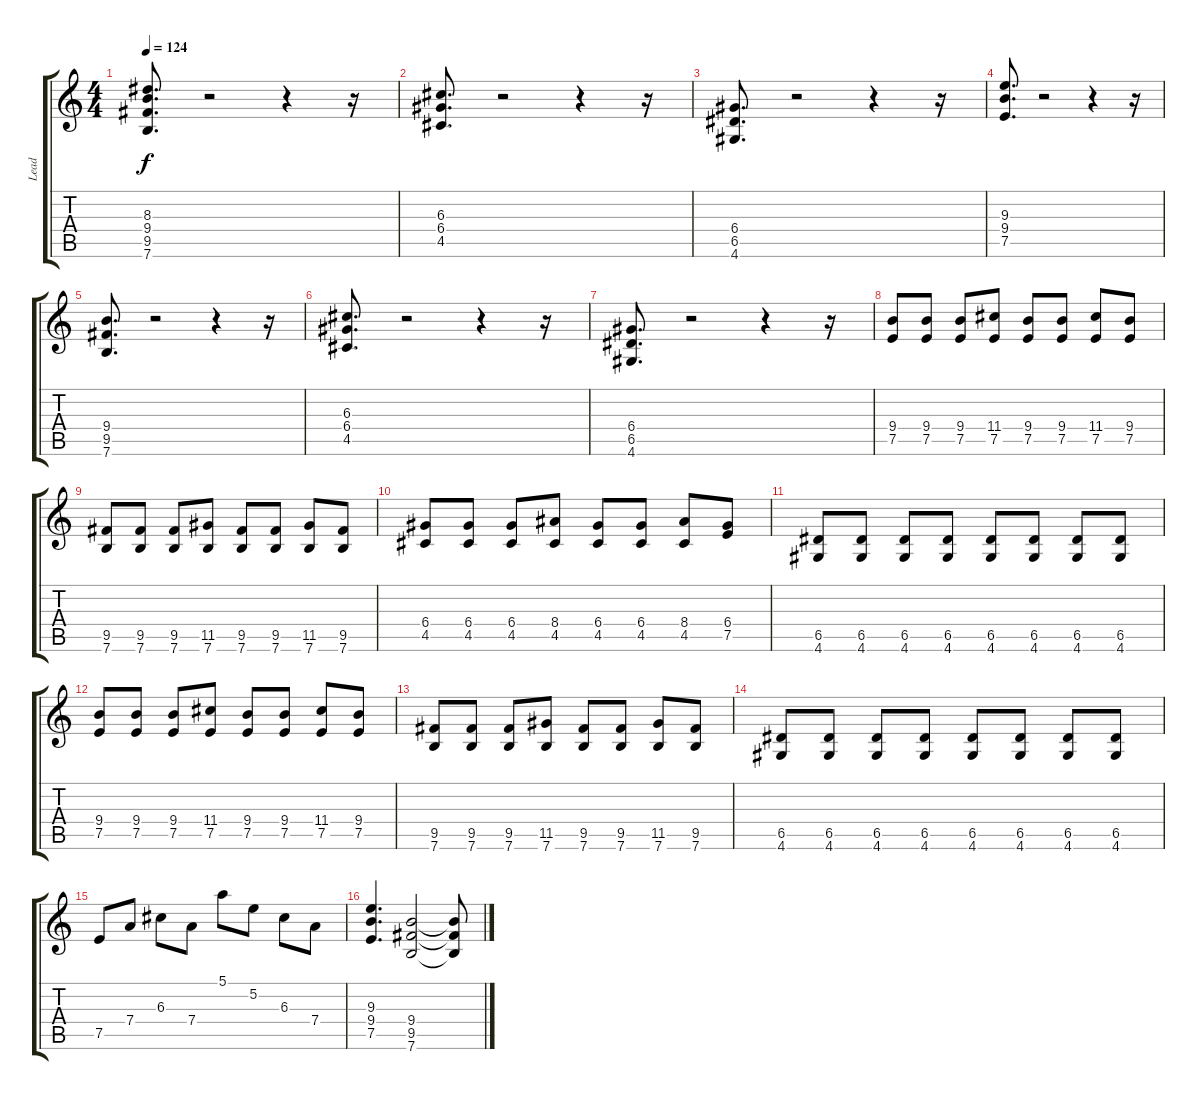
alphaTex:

\track ("Lead" "Lead") {instrument overdrivenguitar}
\staff {score tabs}
\tuning (E4 B3 G3 D3 A2 E2) {hide}
\ts (4 4)
\tempo 124
\clef g2
\ks c
(8.3 9.4 9.5 7.6).8{d dy f instrument distortionguitar} r.2 r.4 r.16 |
(6.3 6.4 4.5).8{d} r.2 r.4 r.16 |
(6.4 6.5 4.6).8{d} r.2 r.4 r.16 |
(9.3 9.4 7.5).8{d} r.2 r.4 r.16 |
(9.4 9.5 7.6).8{d} r.2 r.4 r.16 |
(6.3 6.4 4.5).8{d} r.2 r.4 r.16 |
(6.4 6.5 4.6).8{d} r.2 r.4 r.16 |
(9.4 7.5).8{volume 11} (9.4 7.5).8 (9.4 7.5).8 (11.4 7.5).8 (9.4 7.5).8 (9.4 7.5).8 (11.4 7.5).8 (9.4 7.5).8 |
(9.5 7.6).8 (9.5 7.6).8 (9.5 7.6).8 (11.5 7.6).8 (9.5 7.6).8 (9.5 7.6).8 (11.5 7.6).8 (9.5 7.6).8 |
(6.4 4.5).8 (6.4 4.5).8 (6.4 4.5).8 (8.4 4.5).8 (6.4 4.5).8 (6.4 4.5).8 (8.4 4.5).8 (6.4 7.5).8 |
(6.5 4.6).8 (6.5 4.6).8 (6.5 4.6).8 (6.5 4.6).8 (6.5 4.6).8 (6.5 4.6).8 (6.5 4.6).8 (6.5 4.6).8 |
(9.4 7.5).8 (9.4 7.5).8 (9.4 7.5).8 (11.4 7.5).8 (9.4 7.5).8 (9.4 7.5).8 (11.4 7.5).8 (9.4 7.5).8 |
(9.5 7.6).8 (9.5 7.6).8 (9.5 7.6).8 (11.5 7.6).8 (9.5 7.6).8 (9.5 7.6).8 (11.5 7.6).8 (9.5 7.6).8 |
(6.5 4.6).8 (6.5 4.6).8 (6.5 4.6).8 (6.5 4.6).8 (6.5 4.6).8 (6.5 4.6).8 (6.5 4.6).8 (6.5 4.6).8 |
7.5.8{volume 16} 7.4.8 6.3.8 7.4.8 5.1.8 5.2.8 6.3.8 7.4.8 |
(9.3 9.4 7.5).4{d volume 11} (9.4 9.5 7.6).2 (9.4{t} 9.5{t} 7.6{t}).8
